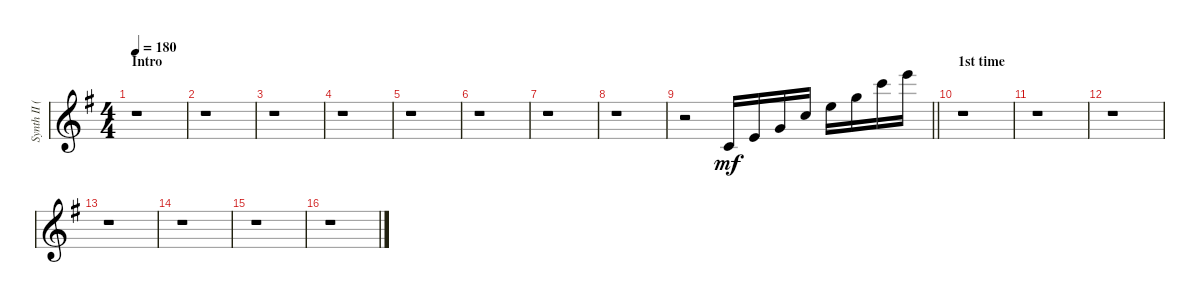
\track ("Synth II (Seq. I)" "Synth II (") {instrument fx1rain}
\staff {score}
\tuning (E4 B3 G3 D3 A2 E2 B1) {hide}
\ts (4 4)
\section ("" "Intro")
\tempo 180
\clef g2
\ks g
r.1{dy mf instrument fx1rain} |
r.1 |
r.1 |
r.1 |
r.1 |
r.1 |
r.1 |
r.1 |
\barLineRight lightlight
r.2 1.2.16 0.1.16 3.1.16 8.1.16 12.1.16 15.1.16 20.1.16 24.1.16 |
\section ("" "1st time")
r.1 |
r.1 |
r.1 |
r.1 |
r.1 |
r.1 |
r.1
